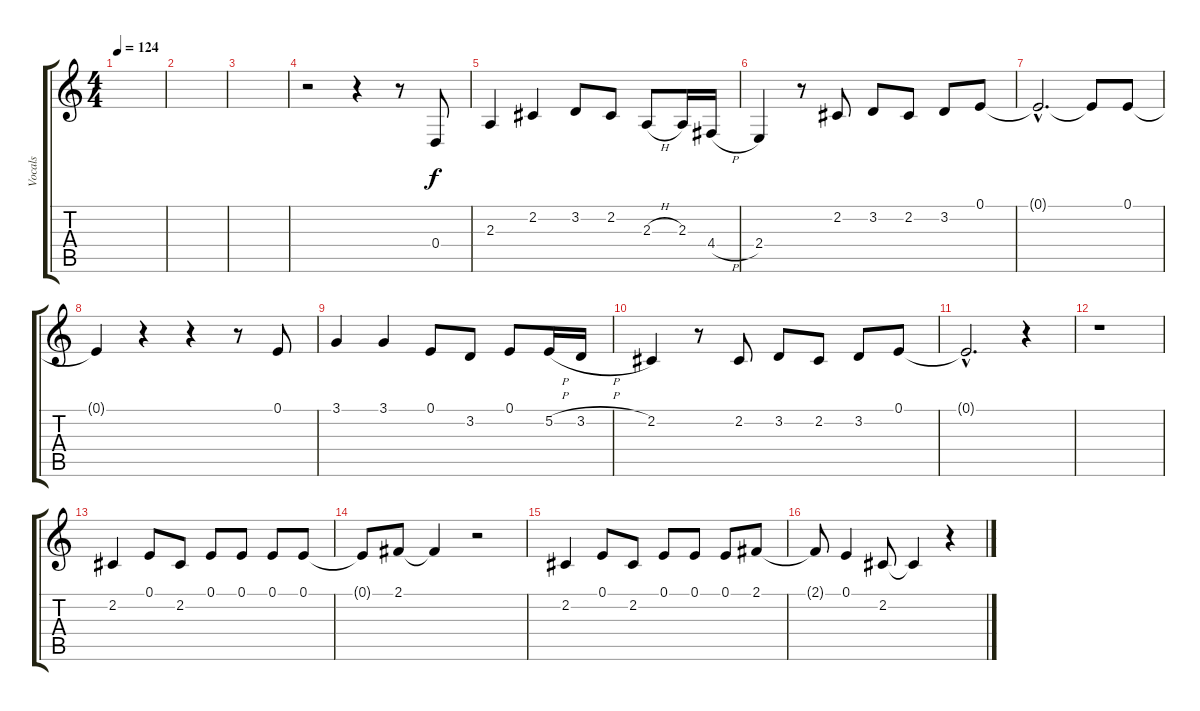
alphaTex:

\track ("Vocals" "Vocals") {instrument altosax}
\staff {score tabs}
\tuning (E4 B3 G3 D3 A2 E2) {hide}
\ts (4 4)
\tempo 124
\clef g2
\ks c
|
|
|
r.2 r.4 r.8 0.4.8 |
2.3.4 2.2.4 3.2.8 2.2.8 2.3{h}.8 2.3.16 4.4{h}.16 |
2.4.4 r.8 2.2.8 3.2.8 2.2.8 3.2.8 0.1.8 |
0.1{hac t}.2{d} 0.1{t}.8 0.1.8 |
0.1{t}.4 r.4 r.4 r.8 0.1.8 |
3.1.4 3.1.4 0.1.8 3.2.8 0.1.8 5.2{h}.16 3.2{h}.16 |
2.2.4 r.8 2.2.8 3.2.8 2.2.8 3.2.8 0.1.8 |
0.1{hac t}.2{d} r.4 |
r.1 |
2.2.4 0.1.8 2.2.8 0.1.8 0.1.8 0.1.8 0.1.8 |
0.1{t}.8 2.1.8 2.1{t}.4 r.2 |
2.2.4 0.1.8 2.2.8 0.1.8 0.1.8 0.1.8 2.1.8 |
2.1{t}.8 0.1.4 2.2.8 2.2{t}.4 r.4
